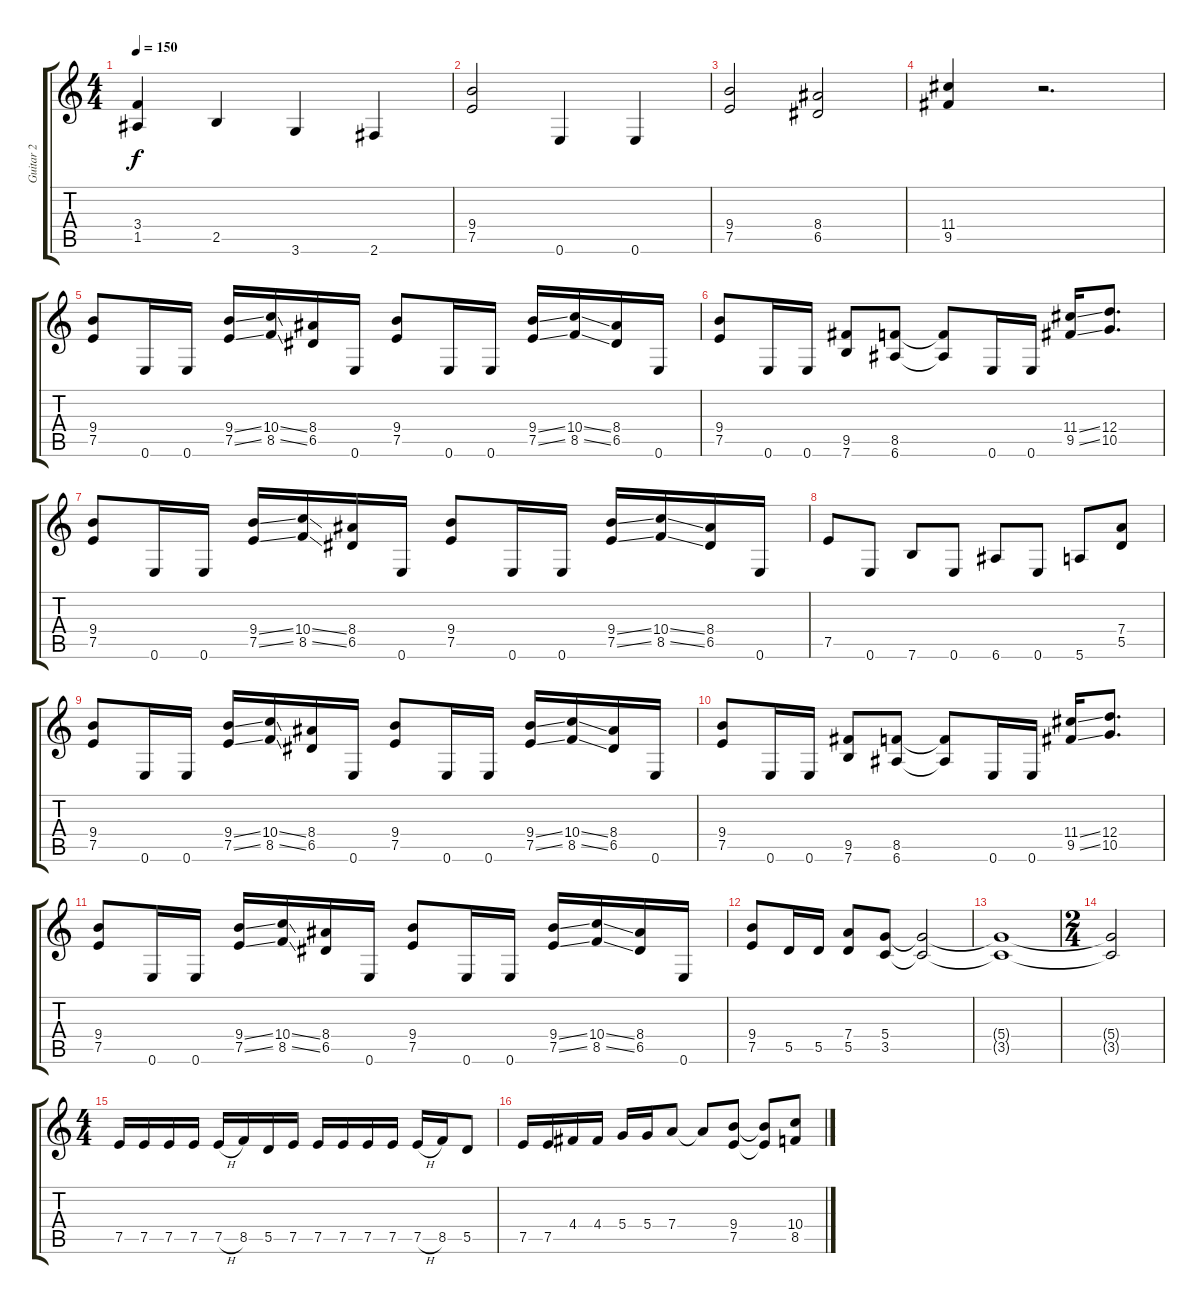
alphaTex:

\track ("Guitar 2" "Guitar 2") {instrument overdrivenguitar}
\staff {score tabs}
\tuning (E4 B3 G3 D3 A2 E2) {hide}
\ts (4 4)
\tempo 150
\clef g2
\ks c
(3.4 1.5).4{dy f} 2.5.4 3.6.4 2.6.4 |
(9.4 7.5).2 0.6.4 0.6.4 |
(9.4 7.5).2 (8.4 6.5).2 |
(11.4 9.5).4 r.2{d} |
(9.4 7.5).8 0.6.16 0.6.16 (9.4{ss} 7.5{ss}).16 (10.4{ss} 8.5{ss}).16 (8.4 6.5).16 0.6.16 (9.4 7.5).8 0.6.16 0.6.16 (9.4{ss} 7.5{ss}).16 (10.4{ss} 8.5{ss}).16 (8.4 6.5).16 0.6.16 |
(9.4 7.5).8 0.6.16 0.6.16 (9.5 7.6).8 (8.5 6.6).8 (8.5{t} 6.6{t}).8 0.6.16 0.6.16 (11.4{ss} 9.5{ss}).16 (12.4 10.5).8{d} |
(9.4 7.5).8 0.6.16 0.6.16 (9.4{ss} 7.5{ss}).16 (10.4{ss} 8.5{ss}).16 (8.4 6.5).16 0.6.16 (9.4 7.5).8 0.6.16 0.6.16 (9.4{ss} 7.5{ss}).16 (10.4{ss} 8.5{ss}).16 (8.4 6.5).16 0.6.16 |
7.5.8 0.6.8 7.6.8 0.6.8 6.6.8 0.6.8 5.6.8 (7.4 5.5).8 |
(9.4 7.5).8 0.6.16 0.6.16 (9.4{ss} 7.5{ss}).16 (10.4{ss} 8.5{ss}).16 (8.4 6.5).16 0.6.16 (9.4 7.5).8 0.6.16 0.6.16 (9.4{ss} 7.5{ss}).16 (10.4{ss} 8.5{ss}).16 (8.4 6.5).16 0.6.16 |
(9.4 7.5).8 0.6.16 0.6.16 (9.5 7.6).8 (8.5 6.6).8 (8.5{t} 6.6{t}).8 0.6.16 0.6.16 (11.4{ss} 9.5{ss}).16 (12.4 10.5).8{d} |
(9.4 7.5).8 0.6.16 0.6.16 (9.4{ss} 7.5{ss}).16 (10.4{ss} 8.5{ss}).16 (8.4 6.5).16 0.6.16 (9.4 7.5).8 0.6.16 0.6.16 (9.4{ss} 7.5{ss}).16 (10.4{ss} 8.5{ss}).16 (8.4 6.5).16 0.6.16 |
(9.4 7.5).8 5.5.16 5.5.16 (7.4 5.5).8 (5.4 3.5).8 (5.4{t} 3.5{t}).2 |
(5.4{t} 3.5{t}).1 |
\ts (2 4)
(5.4{t} 3.5{t}).2 |
\ts (4 4)
7.5.16 7.5.16 7.5.16 7.5.16 7.5{h}.16 8.5.16 5.5.16 7.5.16 7.5.16 7.5.16 7.5.16 7.5.16 7.5{h}.16 8.5.16 5.5.8 |
7.5.16 7.5.16 4.4.16 4.4.16 5.4.16 5.4.16 7.4.8 7.4{t}.8 (9.4 7.5).8 (9.4{t} 7.5{t}).8 (10.4 8.5).8
